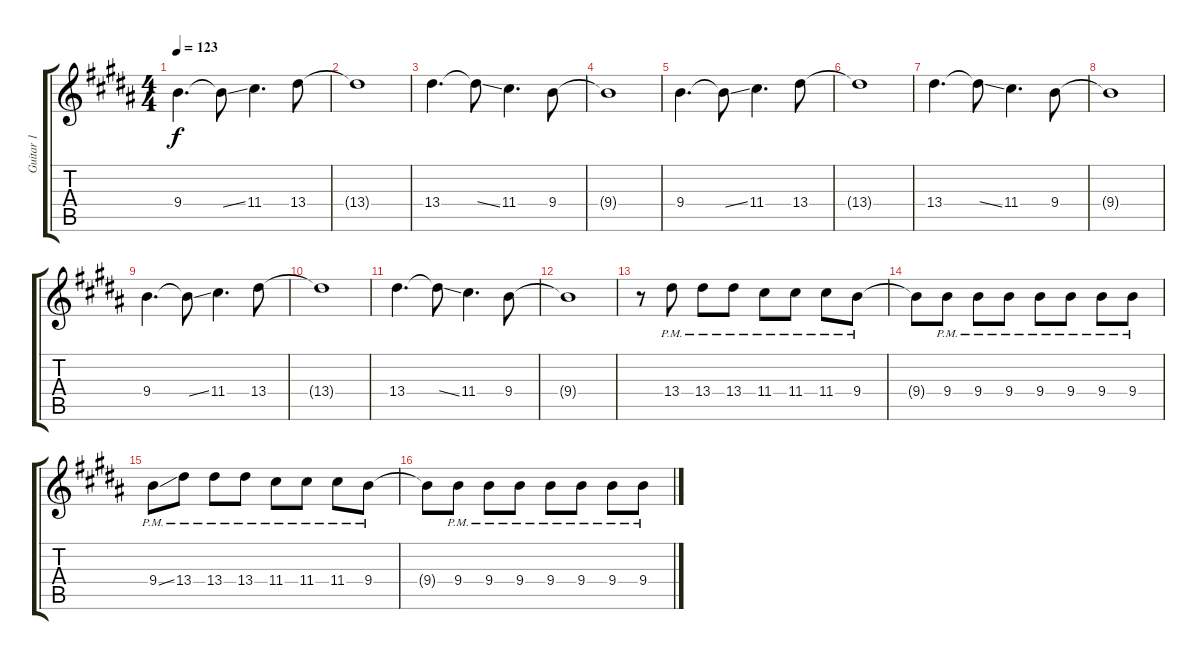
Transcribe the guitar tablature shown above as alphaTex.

\track ("Guitar 1" "Guitar 1") {instrument electricguitarjazz}
\staff {score tabs}
\tuning (E4 B3 G3 D3 A2 E2) {hide}
\ts (4 4)
\tempo 123
\clef g2
\ks g#minor
9.4.4{d dy f} 9.4{ss t}.8 11.4.4{d} 13.4.8 |
13.4{t}.1 |
13.4.4{d} 13.4{ss t}.8 11.4.4{d} 9.4.8 |
9.4{t}.1 |
9.4.4{d} 9.4{ss t}.8 11.4.4{d} 13.4.8 |
13.4{t}.1 |
13.4.4{d} 13.4{ss t}.8 11.4.4{d} 9.4.8 |
9.4{t}.1 |
9.4.4{d} 9.4{ss t}.8 11.4.4{d} 13.4.8 |
13.4{t}.1 |
13.4.4{d} 13.4{ss t}.8 11.4.4{d} 9.4.8 |
9.4{t}.1 |
r.8 13.4{pm}.8 13.4{pm}.8 13.4{pm}.8 11.4{pm}.8 11.4{pm}.8 11.4{pm}.8 9.4{pm}.8 |
9.4{t}.8 9.4{pm}.8 9.4{pm}.8 9.4{pm}.8 9.4{pm}.8 9.4{pm}.8 9.4{pm}.8 9.4{pm}.8 |
9.4{ss pm}.8 13.4{pm}.8 13.4{pm}.8 13.4{pm}.8 11.4{pm}.8 11.4{pm}.8 11.4{pm}.8 9.4{pm}.8 |
9.4{t}.8 9.4{pm}.8 9.4{pm}.8 9.4{pm}.8 9.4{pm}.8 9.4{pm}.8 9.4{pm}.8 9.4{pm}.8
